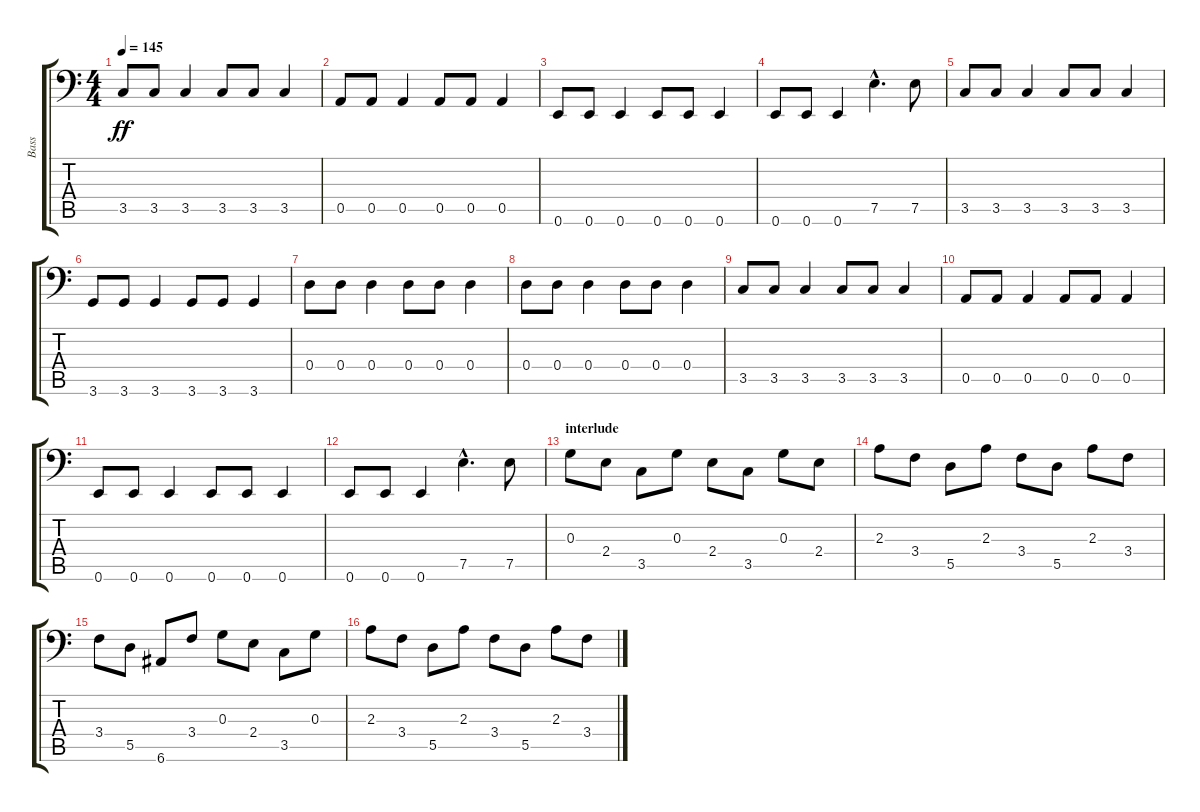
\track ("Bass" "Bass") {instrument electricbassfinger}
\staff {score tabs}
\tuning (E3 B2 G2 D2 A1 E1) {hide}
\ts (4 4)
\tempo 145
\clef f4
\ks c
3.5.8{dy ff} 3.5.8 3.5.4 3.5.8 3.5.8 3.5.4 |
0.5.8 0.5.8 0.5.4 0.5.8 0.5.8 0.5.4 |
0.6.8 0.6.8 0.6.4 0.6.8 0.6.8 0.6.4 |
0.6.8 0.6.8 0.6.4 7.5{hac}.4{d} 7.5.8 |
3.5.8 3.5.8 3.5.4 3.5.8 3.5.8 3.5.4 |
3.6.8 3.6.8 3.6.4 3.6.8 3.6.8 3.6.4 |
0.4.8 0.4.8 0.4.4 0.4.8 0.4.8 0.4.4 |
0.4.8 0.4.8 0.4.4 0.4.8 0.4.8 0.4.4 |
3.5.8 3.5.8 3.5.4 3.5.8 3.5.8 3.5.4 |
0.5.8 0.5.8 0.5.4 0.5.8 0.5.8 0.5.4 |
0.6.8 0.6.8 0.6.4 0.6.8 0.6.8 0.6.4 |
0.6.8 0.6.8 0.6.4 7.5{hac}.4{d} 7.5.8 |
\section ("" "interlude")
0.3.8 2.4.8 3.5.8 0.3.8 2.4.8 3.5.8 0.3.8 2.4.8 |
2.3.8 3.4.8 5.5.8 2.3.8 3.4.8 5.5.8 2.3.8 3.4.8 |
3.4.8 5.5.8 6.6.8 3.4.8 0.3.8 2.4.8 3.5.8 0.3.8 |
2.3.8 3.4.8 5.5.8 2.3.8 3.4.8 5.5.8 2.3.8 3.4.8
